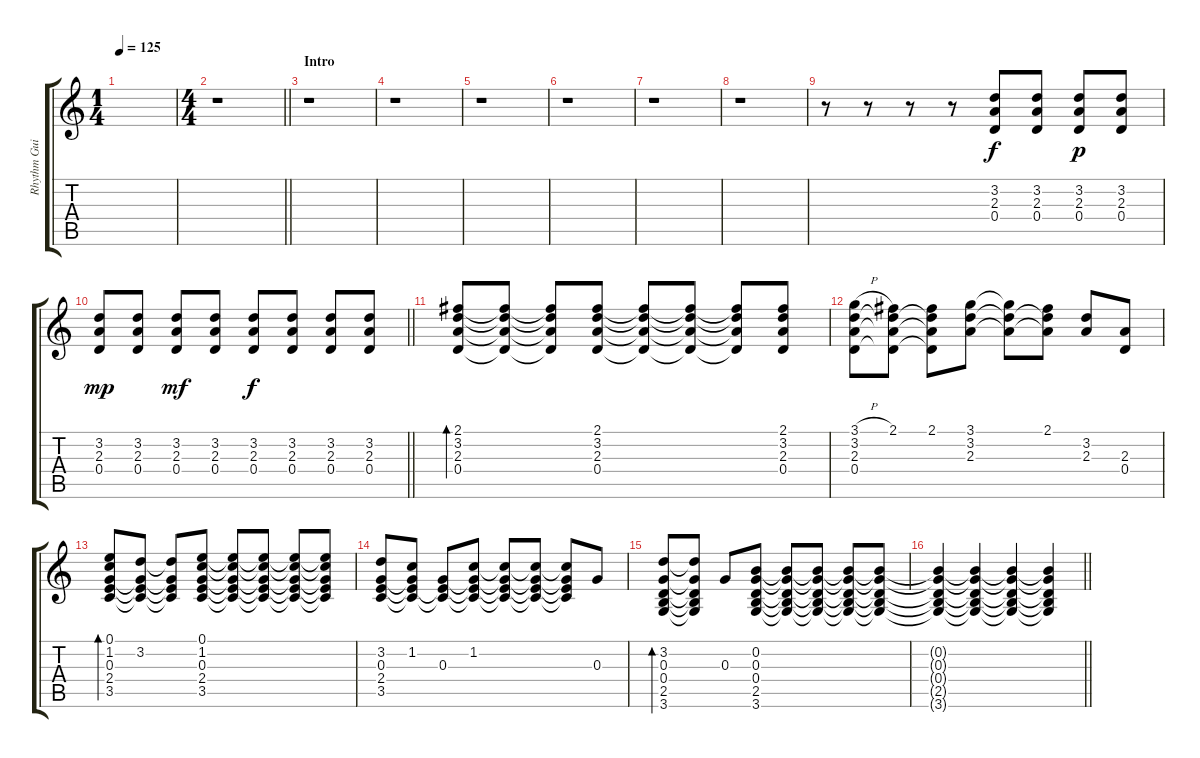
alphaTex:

\track ("Rhythm Guitar" "Rhythm Gui") {instrument overdrivenguitar}
\staff {score tabs}
\tuning (E4 B3 G3 D3 A2 E2) {hide}
\ts (1 4)
\tempo 125
\clef g2
\ks c
|
\ts (4 4)
\barLineRight lightlight
r.1 |
\section ("" "Intro")
r.1 |
r.1 |
r.1 |
r.1 |
r.1 |
r.1 |
r.8 r.8 r.8 r.8 (3.2 2.3 0.4).8 (3.2 2.3 0.4).8 (3.2 2.3 0.4).8{dy p} (3.2 2.3 0.4).8 |
\barLineRight lightlight
(3.2 2.3 0.4).8{dy mp} (3.2 2.3 0.4).8 (3.2 2.3 0.4).8{dy mf} (3.2 2.3 0.4).8 (3.2 2.3 0.4).8{dy f} (3.2 2.3 0.4).8 (3.2 2.3 0.4).8 (3.2 2.3 0.4).8 |
(2.1 3.2 2.3 0.4).8{bd 60} (2.1{t} 3.2{t} 2.3{t} 0.4{t}).8 (2.1{t} 3.2{t} 2.3{t} 0.4{t}).8 (2.1 3.2 2.3 0.4).8 (2.1{t} 3.2{t} 2.3{t} 0.4{t}).8 (2.1{t} 3.2{t} 2.3{t} 0.4{t}).8 (2.1{t} 3.2{t} 2.3{t} 0.4{t}).8 (2.1 3.2 2.3 0.4).8 |
(3.1{h} 3.2 2.3 0.4).8 (2.1 3.2{t} 2.3{t} 0.4{t}).8 (2.1 3.2{t} 2.3{t} 0.4{t}).8 (3.1 3.2 2.3).8 (3.1{t} 3.2{t} 2.3{t}).8 (2.1 3.2{t} 2.3{t}).8 (3.2 2.3).8 (2.3 0.4).8 |
(0.1 1.2 0.3 2.4 3.5).8{bd 60} (3.2 0.3{t} 2.4{t} 3.5{t}).8 (3.2{t} 0.3{t} 2.4{t} 3.5{t}).8 (0.1 1.2 0.3 2.4 3.5).8 (0.1{t} 1.2{t} 0.3{t} 2.4{t} 3.5{t}).8 (0.1{t} 1.2{t} 0.3{t} 2.4{t} 3.5{t}).8 (0.1{t} 1.2{t} 0.3{t} 2.4{t} 3.5{t}).8 (0.1{t} 1.2{t} 0.3{t} 2.4{t} 3.5{t}).8 |
(3.2 0.3 2.4 3.5).8 (1.2 0.3{t} 2.4{t} 3.5{t}).8 (0.3 2.4{t} 3.5{t}).8 (1.2 0.3{t} 2.4{t} 3.5{t}).8 (1.2{t} 0.3{t} 2.4{t} 3.5{t}).8 (1.2{t} 0.3{t} 2.4{t} 3.5{t}).8 (1.2{t} 0.3{t} 2.4{t} 3.5{t}).8 0.3.8 |
(3.2 0.3 0.4 2.5 3.6).8{bd 60} (3.2{t} 0.3{t} 0.4{t} 2.5{t} 3.6{t}).8 0.3.8 (0.2 0.3 0.4 2.5 3.6).8 (0.2{t} 0.3{t} 0.4{t} 2.5{t} 3.6{t}).8 (0.2{t} 0.3{t} 0.4{t} 2.5{t} 3.6{t}).8 (0.2{t} 0.3{t} 0.4{t} 2.5{t} 3.6{t}).8 (0.2{t} 0.3{t} 0.4{t} 2.5{t} 3.6{t}).8 |
\barLineRight lightlight
(0.2{t} 0.3{t} 0.4{t} 2.5{t} 3.6{t}).4 (0.2{t} 0.3{t} 0.4{t} 2.5{t} 3.6{t}).4 (0.2{t} 0.3{t} 0.4{t} 2.5{t} 3.6{t}).4 (0.2{t} 0.3{t} 0.4{t} 2.5{t} 3.6{t}).4
